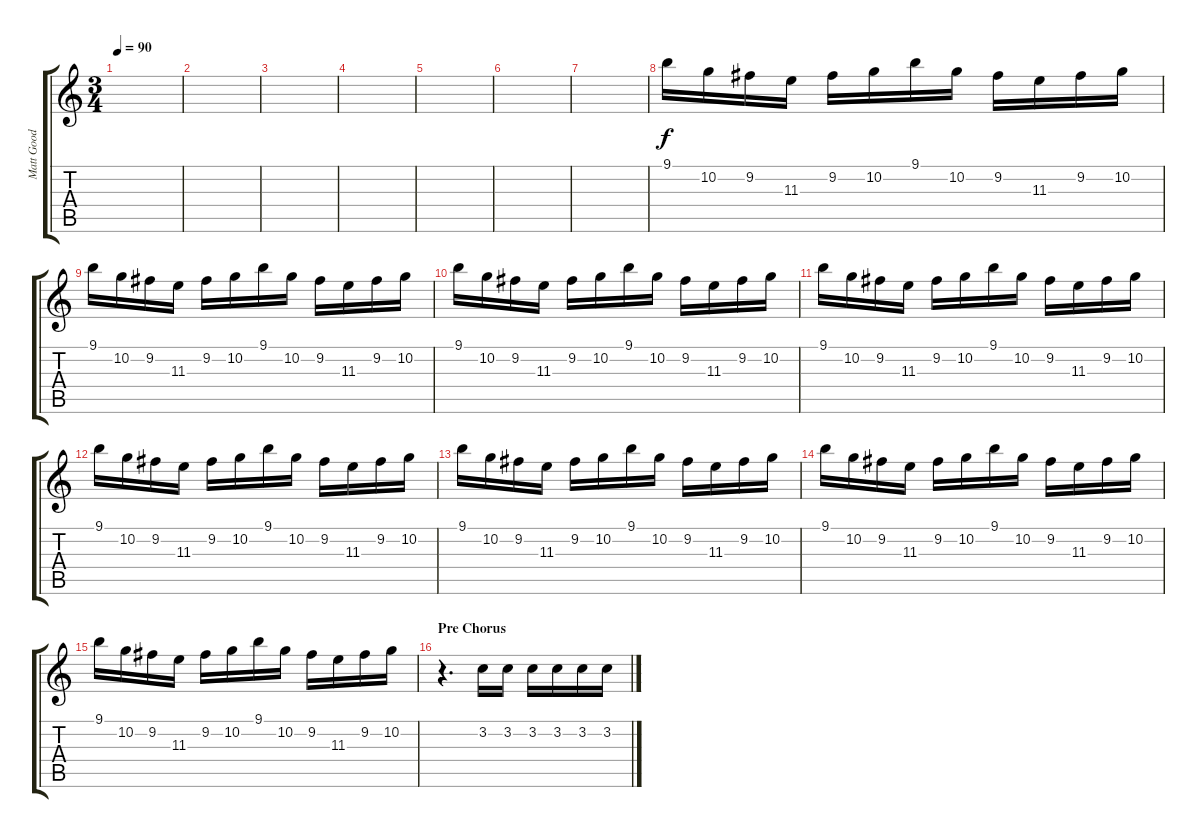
\track ("Matt Good (Guitar)" "Matt Good ") {instrument distortionguitar}
\staff {score tabs}
\tuning (D4 A3 F3 C3 G2 C2) {hide}
\ts (3 4)
\tempo 90
\clef g2
\ks c
|
|
|
|
|
|
|
9.1.16 10.2.16 9.2.16 11.3.16 9.2.16 10.2.16 9.1.16 10.2.16 9.2.16 11.3.16 9.2.16 10.2.16 |
9.1.16 10.2.16 9.2.16 11.3.16 9.2.16 10.2.16 9.1.16 10.2.16 9.2.16 11.3.16 9.2.16 10.2.16 |
9.1.16 10.2.16 9.2.16 11.3.16 9.2.16 10.2.16 9.1.16 10.2.16 9.2.16 11.3.16 9.2.16 10.2.16 |
9.1.16 10.2.16 9.2.16 11.3.16 9.2.16 10.2.16 9.1.16 10.2.16 9.2.16 11.3.16 9.2.16 10.2.16 |
9.1.16 10.2.16 9.2.16 11.3.16 9.2.16 10.2.16 9.1.16 10.2.16 9.2.16 11.3.16 9.2.16 10.2.16 |
9.1.16 10.2.16 9.2.16 11.3.16 9.2.16 10.2.16 9.1.16 10.2.16 9.2.16 11.3.16 9.2.16 10.2.16 |
9.1.16 10.2.16 9.2.16 11.3.16 9.2.16 10.2.16 9.1.16 10.2.16 9.2.16 11.3.16 9.2.16 10.2.16 |
9.1.16 10.2.16 9.2.16 11.3.16 9.2.16 10.2.16 9.1.16 10.2.16 9.2.16 11.3.16 9.2.16 10.2.16 |
\section ("" "Pre Chorus")
r.4{d} 3.2.16 3.2.16 3.2.16 3.2.16 3.2.16 3.2.16
